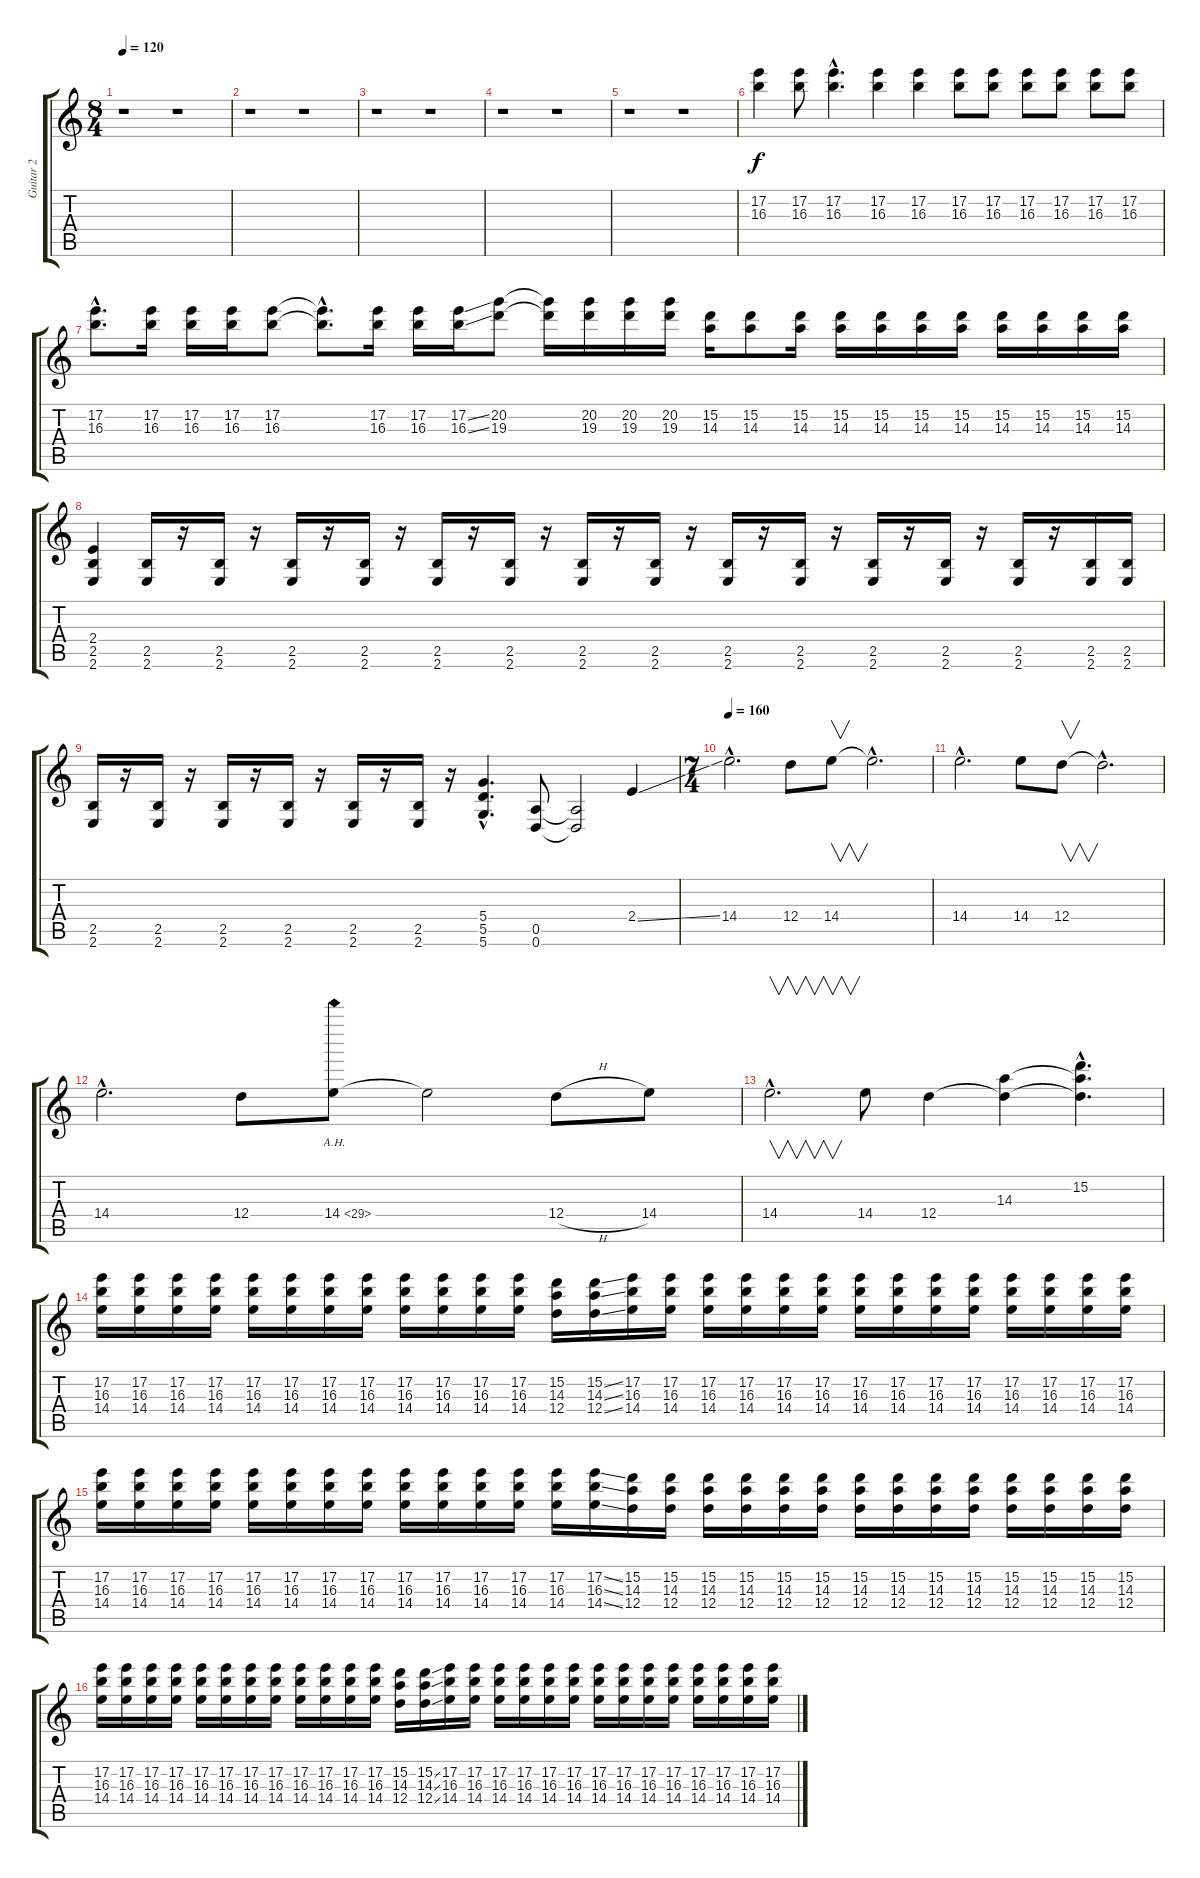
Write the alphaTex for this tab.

\track ("Guitar 2" "Guitar 2") {instrument distortionguitar}
\staff {score tabs}
\tuning (E4 B3 G3 D3 A2 D2) {hide}
\ts (8 4)
\tempo 120
\clef g2
\ks c
r.1{dy f} r.1 |
r.1 r.1 |
r.1 r.1 |
r.1 r.1 |
r.1 r.1 |
(17.2 16.3).4 (17.2 16.3).8 (17.2{hac} 16.3{hac}).4{d} (17.2 16.3).4 (17.2 16.3).4 (17.2 16.3).8 (17.2 16.3).8 (17.2 16.3).8 (17.2 16.3).8 (17.2 16.3).8 (17.2 16.3).8 |
(17.2{hac} 16.3{hac}).8{d} (17.2 16.3).16 (17.2 16.3).16 (17.2 16.3).16 (17.2 16.3).8 (17.2{hac t} 16.3{hac t}).8{d} (17.2 16.3).16 (17.2 16.3).16 (17.2{ss} 16.3{ss}).16 (20.2 19.3).8 (20.2{t} 19.3{t}).16 (20.2 19.3).16 (20.2 19.3).16 (20.2 19.3).16 (15.2 14.3).16 (15.2 14.3).8 (15.2 14.3).16 (15.2 14.3).16 (15.2 14.3).16 (15.2 14.3).16 (15.2 14.3).16 (15.2 14.3).16 (15.2 14.3).16 (15.2 14.3).16 (15.2 14.3).16 |
(2.4 2.5 2.6).4 (2.5 2.6).16 r.16 (2.5 2.6).16 r.16 (2.5 2.6).16 r.16 (2.5 2.6).16 r.16 (2.5 2.6).16 r.16 (2.5 2.6).16 r.16 (2.5 2.6).16 r.16 (2.5 2.6).16 r.16 (2.5 2.6).16 r.16 (2.5 2.6).16 r.16 (2.5 2.6).16 r.16 (2.5 2.6).16 r.16 (2.5 2.6).16 r.16 (2.5 2.6).16 (2.5 2.6).16 |
(2.5 2.6).16 r.16 (2.5 2.6).16 r.16 (2.5 2.6).16 r.16 (2.5 2.6).16 r.16 (2.5 2.6).16 r.16 (2.5 2.6).16 r.16 (5.4{hac} 5.5{hac} 5.6{hac}).4{d} (0.5 0.6).8 (0.5{t} 0.6{t}).2 2.4{ss}.4 |
\ts (7 4)
\tempo 160
14.4{hac}.2{d} 12.4.8 14.4.8{v} 14.4{hac t}.2{d} |
14.4{hac}.2{d} 14.4.8 12.4.8{v} 12.4{hac t}.2{d} |
14.4{hac}.2{d} 12.4.8 14.4{ah 15}.8 14.4{t}.2 12.4{h}.8 14.4.8 |
14.4{hac}.2{v d} 14.4.8 12.4.4 (14.3 12.4{t}).4 (15.2{hac} 14.3{hac t} 12.4{hac t}).4{d} |
(17.2 16.3 14.4).16 (17.2 16.3 14.4).16 (17.2 16.3 14.4).16 (17.2 16.3 14.4).16 (17.2 16.3 14.4).16 (17.2 16.3 14.4).16 (17.2 16.3 14.4).16 (17.2 16.3 14.4).16 (17.2 16.3 14.4).16 (17.2 16.3 14.4).16 (17.2 16.3 14.4).16 (17.2 16.3 14.4).16 (15.2 14.3 12.4).16 (15.2{ss} 14.3{ss} 12.4{ss}).16 (17.2 16.3 14.4).16 (17.2 16.3 14.4).16 (17.2 16.3 14.4).16 (17.2 16.3 14.4).16 (17.2 16.3 14.4).16 (17.2 16.3 14.4).16 (17.2 16.3 14.4).16 (17.2 16.3 14.4).16 (17.2 16.3 14.4).16 (17.2 16.3 14.4).16 (17.2 16.3 14.4).16 (17.2 16.3 14.4).16 (17.2 16.3 14.4).16 (17.2 16.3 14.4).16 |
(17.2 16.3 14.4).16 (17.2 16.3 14.4).16 (17.2 16.3 14.4).16 (17.2 16.3 14.4).16 (17.2 16.3 14.4).16 (17.2 16.3 14.4).16 (17.2 16.3 14.4).16 (17.2 16.3 14.4).16 (17.2 16.3 14.4).16 (17.2 16.3 14.4).16 (17.2 16.3 14.4).16 (17.2 16.3 14.4).16 (17.2 16.3 14.4).16 (17.2{ss} 16.3{ss} 14.4{ss}).16 (15.2 14.3 12.4).16 (15.2 14.3 12.4).16 (15.2 14.3 12.4).16 (15.2 14.3 12.4).16 (15.2 14.3 12.4).16 (15.2 14.3 12.4).16 (15.2 14.3 12.4).16 (15.2 14.3 12.4).16 (15.2 14.3 12.4).16 (15.2 14.3 12.4).16 (15.2 14.3 12.4).16 (15.2 14.3 12.4).16 (15.2 14.3 12.4).16 (15.2 14.3 12.4).16 |
(17.2 16.3 14.4).16 (17.2 16.3 14.4).16 (17.2 16.3 14.4).16 (17.2 16.3 14.4).16 (17.2 16.3 14.4).16 (17.2 16.3 14.4).16 (17.2 16.3 14.4).16 (17.2 16.3 14.4).16 (17.2 16.3 14.4).16 (17.2 16.3 14.4).16 (17.2 16.3 14.4).16 (17.2 16.3 14.4).16 (15.2 14.3 12.4).16 (15.2{ss} 14.3{ss} 12.4{ss}).16 (17.2 16.3 14.4).16 (17.2 16.3 14.4).16 (17.2 16.3 14.4).16 (17.2 16.3 14.4).16 (17.2 16.3 14.4).16 (17.2 16.3 14.4).16 (17.2 16.3 14.4).16 (17.2 16.3 14.4).16 (17.2 16.3 14.4).16 (17.2 16.3 14.4).16 (17.2 16.3 14.4).16 (17.2 16.3 14.4).16 (17.2 16.3 14.4).16 (17.2 16.3 14.4).16
